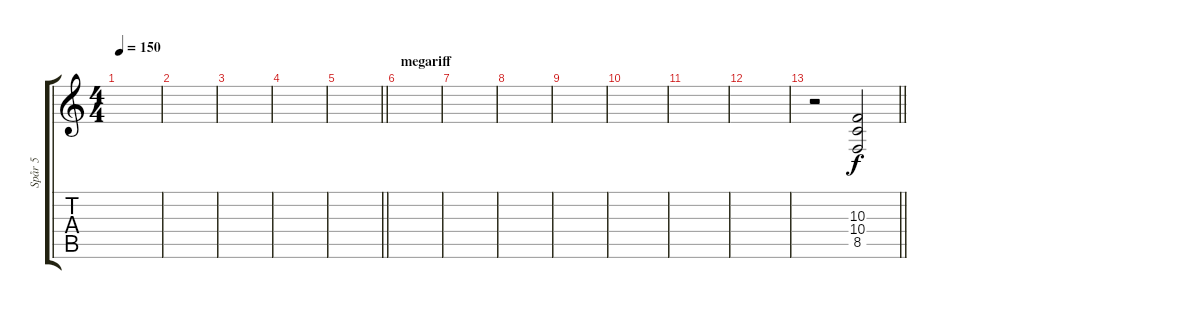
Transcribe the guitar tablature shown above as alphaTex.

\track ("Spår 5" "Spår 5") {instrument reversecymbal}
\staff {score tabs}
\tuning (E4 B3 G3 D3 A2 E2) {hide}
\ts (4 4)
\tempo 150
\clef g2
\ks c
|
|
|
|
\barLineRight lightlight
|
\section ("" "megariff")
|
|
|
|
|
|
|
\barLineRight lightlight
r.2 (10.3 10.4 8.5).2
